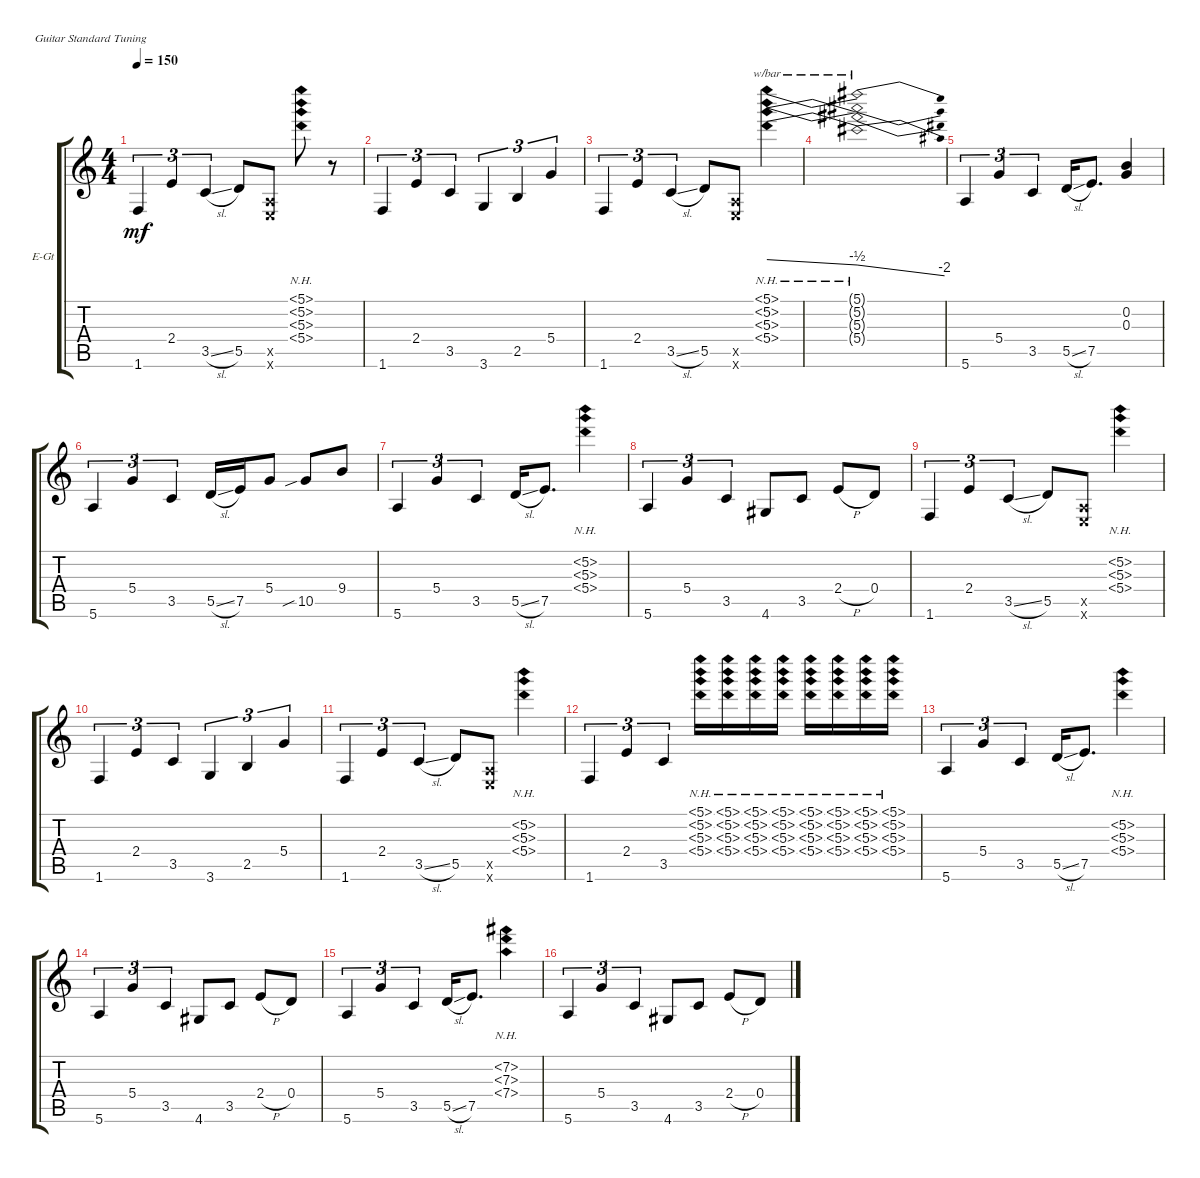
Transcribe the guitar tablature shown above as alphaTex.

\defaultSystemsLayout 4
\bracketExtendMode groupsimilarinstruments
\firstSystemTrackNameOrientation horizontal
\otherSystemsTrackNameOrientation horizontal
\track ("Electric Guitar (Left)" "E-Gt") {instrument electricguitarclean}
\staff {score tabs}
\tuning (E4 B3 G3 D3 A2 E2)
\ts (4 4)
\tempo 150
\clef g2
\ks c
1.6.4{tu (3 2) dy mf instrument electricguitarclean} 2.4.4{tu (3 2)} 3.5{sl}.4{tu (3 2)} 5.5.8 (0.6{x} 0.5{x}).8 (5.3{nh} 5.2{nh} 5.4{nh} 5.1{nh}).8 r.8 |
1.6.4{tu (3 2)} 2.4.4{tu (3 2)} 3.5.4{tu (3 2)} 3.6.4{tu (3 2)} 2.5.4{tu (3 2)} 5.4.4{tu (3 2)} |
1.6.4{tu (3 2)} 2.4.4{tu (3 2)} 3.5{sl}.4{tu (3 2)} 5.5.8 (0.6{x} 0.5{x}).8 (5.4{nh} 5.3{nh} 5.2{nh} 5.1{nh}).4{tbe (dive default 0 0 60 -2)} |
(5.1{nh t} 5.4{nh t} 5.3{nh t} 5.2{nh t}).1{tbe (dive default 0 -2 60 -8)} |
5.6.4{tu (3 2)} 5.4.4{tu (3 2)} 3.5.4{tu (3 2)} 5.5{sl}.16 7.5.8{d} (0.3 0.2).4 |
5.6.4{tu (3 2)} 5.4.4{tu (3 2)} 3.5.4{tu (3 2)} 5.5{sl}.16 7.5.16 5.4.8 10.5{sib}.8 9.4.8 |
5.6.4{tu (3 2)} 5.4.4{tu (3 2)} 3.5.4{tu (3 2)} 5.5{sl}.16 7.5.8{d} (5.3{nh} 5.2{nh} 5.4{nh}).4 |
5.6.4{tu (3 2)} 5.4.4{tu (3 2)} 3.5.4{tu (3 2)} 4.6.8 3.5.8 2.4{h}.8 0.4.8 |
1.6.4{tu (3 2)} 2.4.4{tu (3 2)} 3.5{sl}.4{tu (3 2)} 5.5.8 (0.6{x} 0.5{x}).8 (5.3{nh} 5.2{nh} 5.4{nh}).4 |
1.6.4{tu (3 2)} 2.4.4{tu (3 2)} 3.5.4{tu (3 2)} 3.6.4{tu (3 2)} 2.5.4{tu (3 2)} 5.4.4{tu (3 2)} |
1.6.4{tu (3 2)} 2.4.4{tu (3 2)} 3.5{sl}.4{tu (3 2)} 5.5.8 (0.6{x} 0.5{x}).8 (5.3{nh} 5.2{nh} 5.4{nh}).4 |
1.6.4{tu (3 2)} 2.4.4{tu (3 2)} 3.5.4{tu (3 2)} (5.4{nh} 5.3{nh} 5.2{nh} 5.1{nh}).16 (5.4{nh} 5.3{nh} 5.2{nh} 5.1{nh}).16 (5.4{nh} 5.3{nh} 5.2{nh} 5.1{nh}).16 (5.4{nh} 5.3{nh} 5.2{nh} 5.1{nh}).16 (5.4{nh} 5.3{nh} 5.2{nh} 5.1{nh}).16 (5.4{nh} 5.3{nh} 5.2{nh} 5.1{nh}).16 (5.4{nh} 5.3{nh} 5.2{nh} 5.1{nh}).16 (5.4{nh} 5.3{nh} 5.2{nh} 5.1{nh}).16 |
5.6.4{tu (3 2)} 5.4.4{tu (3 2)} 3.5.4{tu (3 2)} 5.5{sl}.16 7.5.8{d} (5.3{nh} 5.2{nh} 5.4{nh}).4 |
5.6.4{tu (3 2)} 5.4.4{tu (3 2)} 3.5.4{tu (3 2)} 4.6.8 3.5.8 2.4{h}.8 0.4.8 |
5.6.4{tu (3 2)} 5.4.4{tu (3 2)} 3.5.4{tu (3 2)} 5.5{sl}.16 7.5.8{d} (7.3{nh} 7.2{nh} 7.4{nh}).4 |
5.6.4{tu (3 2)} 5.4.4{tu (3 2)} 3.5.4{tu (3 2)} 4.6.8 3.5.8 2.4{h}.8 0.4.8
